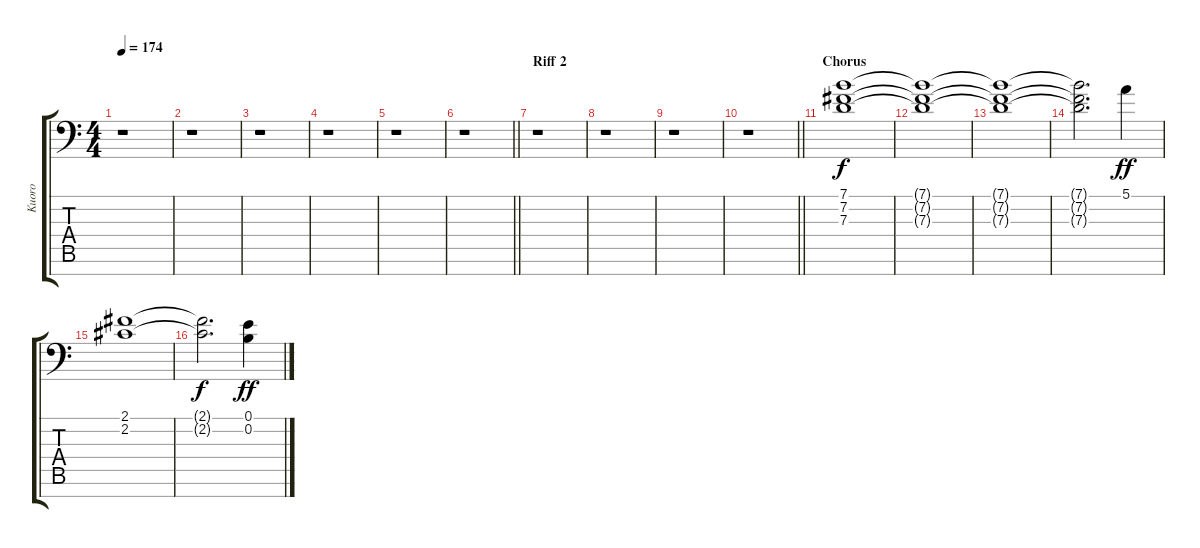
\track ("Kuoro" "Kuoro") {instrument pad4choir}
\staff {score tabs}
\tuning (E4 B3 G3 D3 A2 E2 C-1) {hide}
\ts (4 4)
\tempo 174
\clef f4
\ks c
r.1{dy f} |
r.1 |
r.1 |
r.1 |
r.1 |
\barLineRight lightlight
r.1 |
\section ("" "Riff 2")
r.1 |
r.1 |
r.1 |
\barLineRight lightlight
r.1 |
\section ("" "Chorus")
(7.1 7.2 7.3).1 |
(7.1{t} 7.2{t} 7.3{t}).1 |
(7.1{t} 7.2{t} 7.3{t}).1 |
(7.1{t} 7.2{t} 7.3{t}).2{d} 5.1.4{dy ff} |
(2.1 2.2).1 |
(2.1{t} 2.2{t}).2{d dy f} (0.1 0.2).4{dy ff}
